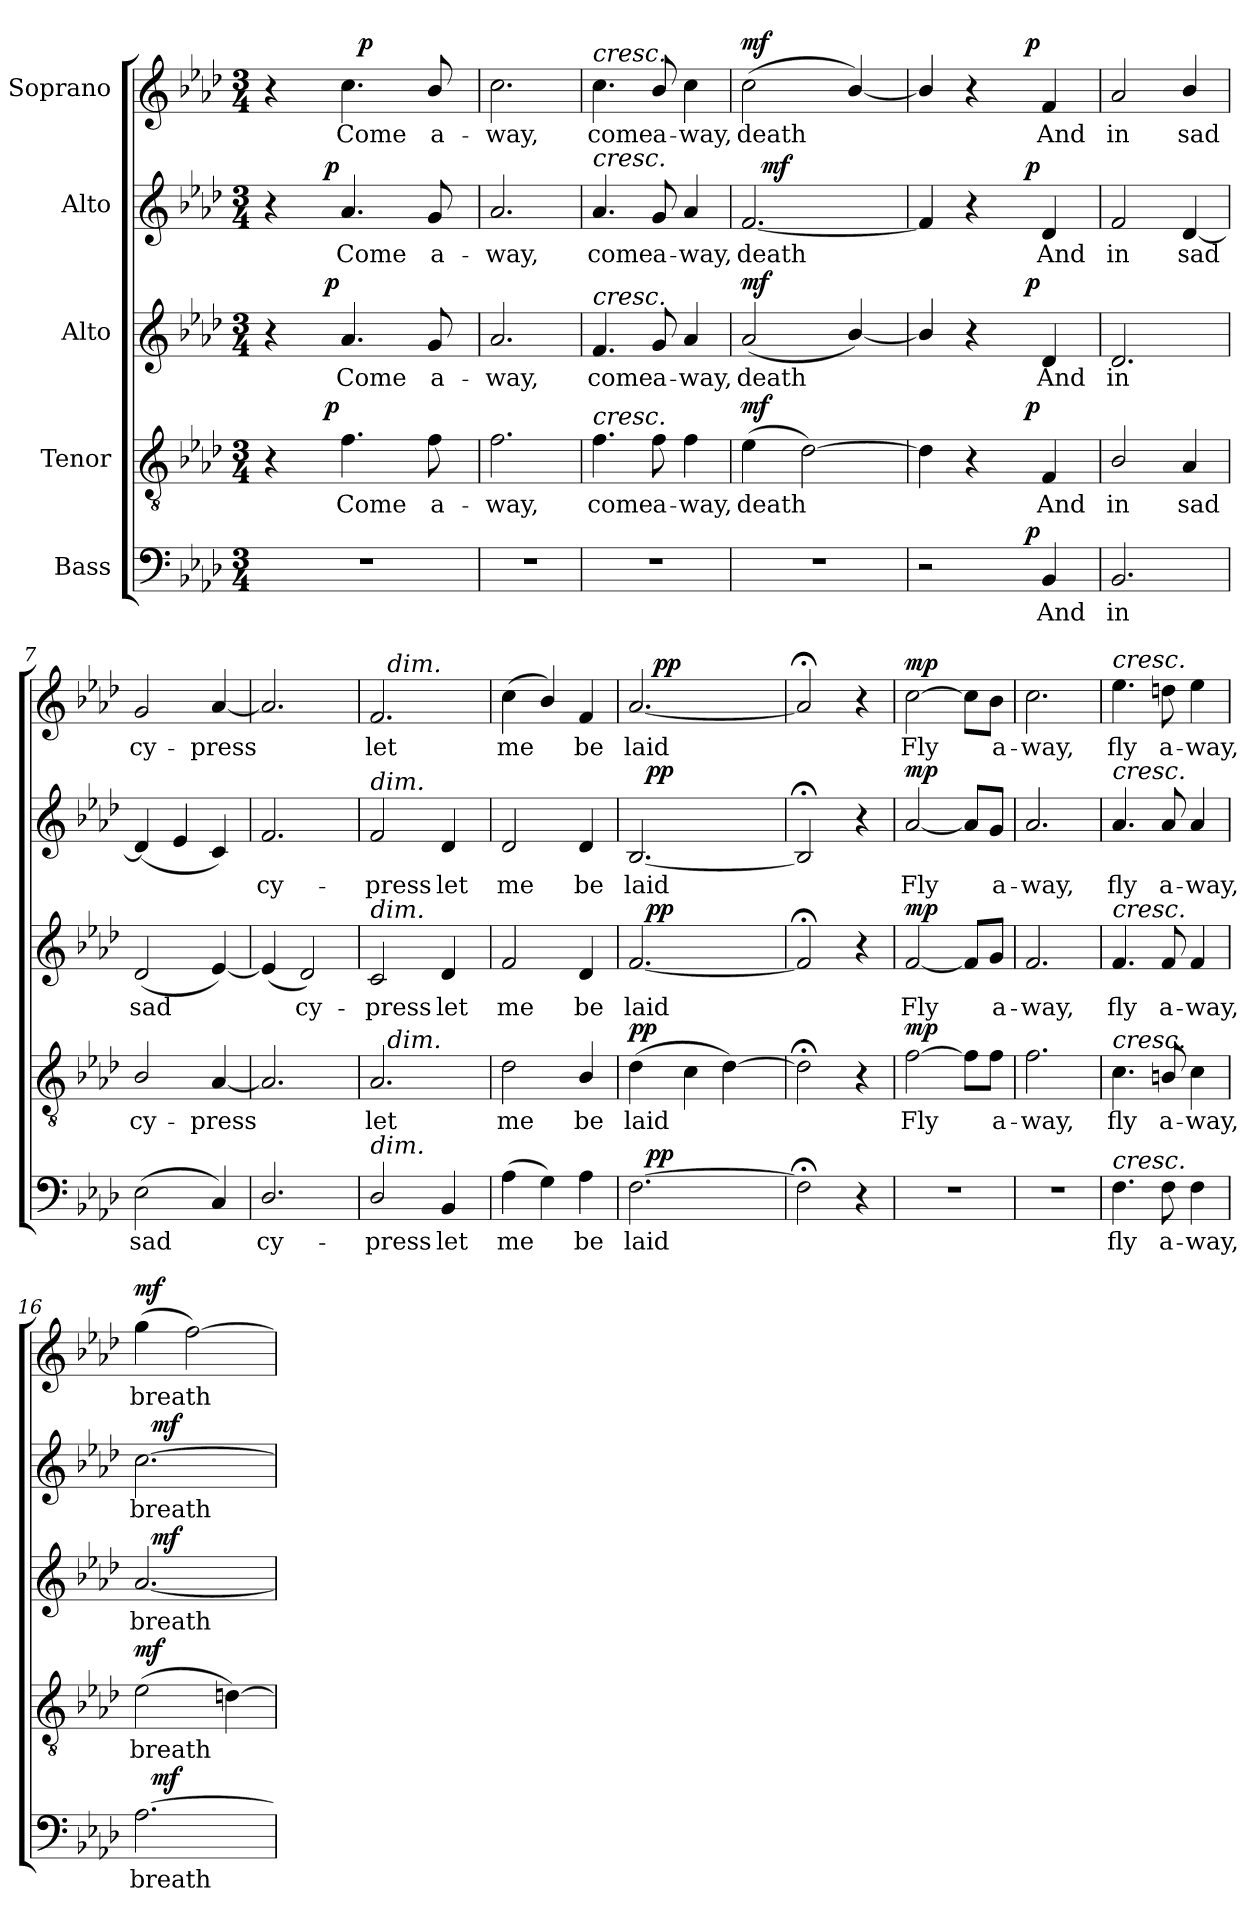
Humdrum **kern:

**kern	**text	**dynam	**kern	**text	**dynam	**kern	**text	**dynam	**kern	**text	**dynam	**kern	**text	**dynam
*part5	*part5	*part5	*part4	*part4	*part4	*part3	*part3	*part3	*part2	*part2	*part2	*part1	*part1	*part1
*staff5	*staff5	*staff5	*staff4	*staff4	*staff4	*staff3	*staff3	*staff3	*staff2	*staff2	*staff2	*staff1	*staff1	*staff1
*I"Bass	*	*	*I"Tenor	*	*	*I"Alto	*	*	*I"Alto	*	*	*I"Soprano	*	*
!!LO:PB:g=z
*stria5	*	*	*stria5	*	*	*stria5	*	*	*stria5	*	*	*stria5	*	*
*clefF4	*	*	*clefGv2	*	*	*clefG2	*	*	*clefG2	*	*	*clefG2	*	*
*k[b-e-a-d-]	*	*	*k[b-e-a-d-]	*	*	*k[b-e-a-d-]	*	*	*k[b-e-a-d-]	*	*	*k[b-e-a-d-]	*	*
*A-:	*	*	*A-:	*	*	*A-:	*	*	*A-:	*	*	*A-:	*	*
*M3/4	*	*	*M3/4	*	*	*M3/4	*	*	*M3/4	*	*	*M3/4	*	*
*MM85	*	*	*MM85	*	*	*MM85	*	*	*MM85	*	*	*MM85	*	*
=1	=1	=1	=1	=1	=1	=1	=1	=1	=1	=1	=1	=1	=1	=1
!	!	!	!	!	!	!	!	!	!	!	!	!LO:TX:a:t=not too slow	!	!
!LO:N:vis=1	!	!	!	!	!	!	!	!	!	!	!	!	!	!
*	*	*	*^	*	*	*^	*	*	*^	*	*	*^	*	*
2.r	.	.	4r	8ryy	.	.	4r	8ryy	.	.	4r	8ryy	.	.	4r	4ryy	.	.
.	.	.	.	16ryy	.	.	.	16ryy	.	.	.	16ryy	.	.	.	.	.	.
.	.	.	.	64ryy	.	.	.	64ryy	.	.	.	64ryy	.	.	.	.	.	.
!	!	!	!	!	!	!LO:DY:a	!	!	!	!LO:DY:a	!	!	!	!LO:DY:a	!	!	!	!
.	.	.	.	2ryy	.	p	.	2ryy	.	p	.	2ryy	.	p	.	.	.	.
!	!	!	!	!	!LO:LY:b:cj	!	!	!	!LO:LY:b:cj	!	!	!	!LO:LY:b:cj	!	!	!	!LO:LY:b:cj	!
.	.	.	4.f\	.	Come	.	4.a-/	.	Come	.	4.a-/	.	Come	.	4.cc\	32.ryy	Come	.
!	!	!	!	!	!	!	!	!	!	!	!	!	!	!	!	!	!	!LO:DY:a
.	.	.	.	.	.	.	.	.	.	.	.	.	.	.	.	4ryy	.	p
.	.	.	.	.	.	.	.	.	.	.	.	.	.	.	.	8ryy	.	.
!	!	!	!	!	!LO:LY:b:cj	!	!	!	!LO:LY:b:cj	!	!	!	!LO:LY:b:cj	!	!	!	!LO:LY:b:cj	!
.	.	.	8f\	.	a-	.	8g/	.	a-	.	8g/	.	a-	.	8b-/	.	a-	.
.	.	.	.	.	.	.	.	.	.	.	.	.	.	.	.	16ryy	.	.
.	.	.	.	32.ryy	.	.	.	32.ryy	.	.	.	32.ryy	.	.	.	.	.	.
.	.	.	.	.	.	.	.	.	.	.	.	.	.	.	.	64ryy	.	.
=2	=2	=2	=2	=2	=2	=2	=2	=2	=2	=2	=2	=2	=2	=2	=2	=2	=2	=2
!LO:N:vis=1	!	!	!	!	!LO:LY:b:cj	!	!	!	!LO:LY:b:cj	!	!	!	!LO:LY:b:cj	!	!	!	!LO:LY:b:cj	!
*	*	*	*v	*v	*	*	*	*	*	*	*v	*v	*	*	*v	*v	*	*
*	*	*	*	*	*	*v	*v	*	*	*	*	*	*	*	*
2.r	.	.	2.f\	-way,	.	2.a-/	-way,	.	2.a-/	-way,	.	2.cc\	-way,	.
=3	=3	=3	=3	=3	=3	=3	=3	=3	=3	=3	=3	=3	=3	=3
!	!	!	!	!	!	!	!	!	!	!	!	!LO:TX:a:i:t=cresc.	!	!
!	!	!	!	!	!	!	!	!	!LO:TX:a:i:t=cresc.	!	!	!	!	!
!	!	!	!	!	!	!LO:TX:a:i:t=cresc.	!	!	!	!	!	!	!	!
!	!	!	!LO:TX:a:i:t=cresc.	!	!	!	!	!	!	!	!	!	!	!
!LO:N:vis=1	!	!	!	!LO:LY:b:cj	!	!	!LO:LY:b:cj	!	!	!LO:LY:b:cj	!	!	!LO:LY:b:cj	!
2.r	.	.	4.f\	come	.	4.f/	come	.	4.a-/	come	.	4.cc\	come	.
!	!	!	!	!LO:LY:b	!	!	!LO:LY:b	!	!	!LO:LY:b	!	!	!LO:LY:b	!
.	.	.	8f\	a-	.	8g/	a-	.	8g/	a-	.	8b-/	a-	.
!	!	!	!	!LO:LY:b:cj	!	!	!LO:LY:b:cj	!	!	!LO:LY:b:cj	!	!	!LO:LY:b:cj	!
.	.	.	4f\	-way,	.	4a-/	-way,	.	4a-/	-way,	.	4cc\	-way,	.
=4	=4	=4	=4	=4	=4	=4	=4	=4	=4	=4	=4	=4	=4	=4
!LO:N:vis=1	!	!	!	!LO:LY:b	!LO:DY:a	!	!LO:LY:b	!LO:DY:a	!	!LO:LY:b	!	!	!LO:LY:b	!LO:DY:a
*	*	*	*	*	*	*	*	*	*^	*	*	*	*	*
2.r	.	.	(>4e-\	death	mf	(<2a-/	death	mf	[<2.f/	16ryy	death	.	(>2cc\	death	mf
!	!	!	!	!	!	!	!	!	!	!	!	!LO:DY:a	!	!	!
.	.	.	.	.	.	.	.	.	.	2ryy	.	mf	.	.	.
.	.	.	[>2d-\)	.	.	.	.	.	.	.	.	.	.	.	.
.	.	.	.	.	.	[<4b-/)	.	.	.	.	.	.	[<4b-/)	.	.
.	.	.	.	.	.	.	.	.	.	8.ryy	.	.	.	.	.
=5	=5	=5	=5	=5	=5	=5	=5	=5	=5	=5	=5	=5	=5	=5	=5
*^	*	*	*^	*	*	*^	*	*	*	*	*	*	*^	*	*
2r	4ryy	.	.	4d-\]	4ryy	.	.	4b-/]	4ryy	.	.	4f/]	4ryy	.	.	4b-/]	4ryy	.	.
.	8ryy	.	.	4r	8ryy	.	.	4r	8ryy	.	.	4r	8ryy	.	.	4r	8ryy	.	.
.	16ryy	.	.	.	16ryy	.	.	.	16ryy	.	.	.	16ryy	.	.	.	16ryy	.	.
.	64ryy	.	.	.	64ryy	.	.	.	64ryy	.	.	.	64ryy	.	.	.	64ryy	.	.
!	!	!	!LO:DY:a	!	!	!	!LO:DY:a	!	!	!	!LO:DY:a	!	!	!	!LO:DY:a	!	!	!	!LO:DY:a
.	4ryy	.	p	.	4ryy	.	p	.	4ryy	.	p	.	4ryy	.	p	.	4ryy	.	p
!	!	!LO:LY:b:cj	!	!	!	!LO:LY:b:cj	!	!	!	!LO:LY:b:cj	!	!	!	!LO:LY:b:cj	!	!	!	!LO:LY:b:cj	!
4BB-/	.	And	.	4F/	.	And	.	4d-/	.	And	.	4d-/	.	And	.	4f/	.	And	.
.	32.ryy	.	.	.	32.ryy	.	.	.	32.ryy	.	.	.	32.ryy	.	.	.	32.ryy	.	.
=6	=6	=6	=6	=6	=6	=6	=6	=6	=6	=6	=6	=6	=6	=6	=6	=6	=6	=6	=6
!	!	!LO:LY:b:cj	!	!	!	!LO:LY:b:cj	!	!	!	!LO:LY:b:cj	!	!	!	!LO:LY:b:cj	!	!	!	!LO:LY:b:cj	!
*v	*v	*	*	*	*	*	*	*v	*v	*	*	*v	*v	*	*	*v	*v	*	*
*	*	*	*v	*v	*	*	*	*	*	*	*	*	*	*	*
2.BB-/	in	.	2B-/	in	.	2.d-/	in	.	2f/	in	.	2a-/	in	.
!	!	!	!	!LO:LY:b:cj	!	!	!	!	!	!LO:LY:b	!	!	!LO:LY:b:cj	!
.	.	.	4A-/	sad	.	.	.	.	[<4d-/	sad	.	4b-/	sad	.
=7	=7	=7	=7	=7	=7	=7	=7	=7	=7	=7	=7	=7	=7	=7
!	!LO:LY:b	!	!	!LO:LY:b:cj	!	!	!LO:LY:b	!	!	!	!	!	!LO:LY:b:cj	!
(>2E-\	sad	.	2B-/	cy-	.	(<2d-/	sad	.	(<4d-/]	.	.	2g/	cy-	.
.	.	.	.	.	.	.	.	.	4e-/	.	.	.	.	.
!	!	!	!	!LO:LY:b	!	!	!	!	!	!	!	!	!LO:LY:b	!
4C/)	.	.	[<4A-/	-press	.	[<4e-/)	.	.	4c/)	.	.	[<4a-/	-press	.
=8	=8	=8	=8	=8	=8	=8	=8	=8	=8	=8	=8	=8	=8	=8
!	!LO:LY:b:cj	!	!	!	!	!	!	!	!	!LO:LY:b:cj	!	!	!	!
2.D-/	cy-	.	2.A-/]	.	.	(<4e-/]	.	.	2.f/	cy-	.	2.a-/]	.	.
!	!	!	!	!	!	!	!LO:LY:b:cj	!	!	!	!	!	!	!
.	.	.	.	.	.	2d-/)	cy-	.	.	.	.	.	.	.
!!LO:LB:g=z
=9	=9	=9	=9	=9	=9	=9	=9	=9	=9	=9	=9	=9	=9	=9
!	!	!	!	!	!	!	!	!	!LO:TX:a:i:t=dim.	!	!	!	!	!
!	!	!	!	!	!	!LO:TX:a:i:t=dim.	!	!	!	!	!	!	!	!
!LO:TX:a:i:t=dim.	!	!	!	!	!	!	!	!	!	!	!	!	!	!
!	!LO:LY:b:cj	!	!	!LO:LY:b:cj	!	!	!LO:LY:b:cj	!	!	!LO:LY:b:cj	!	!	!LO:LY:b:cj	!
*	*	*	*^	*	*	*	*	*	*	*	*	*^	*	*
2D-/	-press	.	2.A-/	16ryy	let	.	2c/	-press	.	2f/	-press	.	2.f/	16ryy	let	.
!	!	!	!	!	!	!	!	!	!	!	!	!	!	!LO:TX:a:i:t=dim.	!	!
!	!	!	!	!LO:TX:a:i:t=dim.	!	!	!	!	!	!	!	!	!	!	!	!
.	.	.	.	2ryy	.	.	.	.	.	.	.	.	.	2ryy	.	.
!	!LO:LY:b:cj	!	!	!	!	!	!	!LO:LY:b:cj	!	!	!LO:LY:b:cj	!	!	!	!	!
4BB-/	let	.	.	.	.	.	4d-/	let	.	4d-/	let	.	.	.	.	.
.	.	.	.	8.ryy	.	.	.	.	.	.	.	.	.	8.ryy	.	.
=10	=10	=10	=10	=10	=10	=10	=10	=10	=10	=10	=10	=10	=10	=10	=10	=10
!	!LO:LY:b:cj	!	!	!	!LO:LY:b:cj	!	!	!LO:LY:b:cj	!	!	!LO:LY:b	!	!	!	!LO:LY:b	!
*	*	*	*v	*v	*	*	*	*	*	*	*	*	*v	*v	*	*
(>4A-\	me	.	2d-\	me	.	2f/	me	.	2d-/	me	.	(>4cc\	me	.
4G\)	.	.	.	.	.	.	.	.	.	.	.	4b-/)	.	.
!	!LO:LY:b:cj	!	!	!LO:LY:b:cj	!	!	!LO:LY:b:cj	!	!	!LO:LY:b:cj	!	!	!LO:LY:b:cj	!
4A-\	be	.	4B-/	be	.	4d-/	be	.	4d-/	be	.	4f/	be	.
=11	=11	=11	=11	=11	=11	=11	=11	=11	=11	=11	=11	=11	=11	=11
!	!LO:LY:b	!	!	!LO:LY:b	!LO:DY:a	!	!LO:LY:b	!	!	!LO:LY:b	!	!	!LO:LY:b	!
*^	*	*	*	*	*	*^	*	*	*^	*	*	*^	*	*
[>2.F\	16ryy	laid	.	(>4d-\	laid	pp	[<2.f/	16ryy	laid	.	[<2.B-/	16ryy	laid	.	[<2.a-/	16ryy	laid	.
!	!	!	!LO:DY:a	!	!	!	!	!	!	!LO:DY:a	!	!	!	!LO:DY:a	!	!	!	!
.	2ryy	.	pp	.	.	.	.	2ryy	.	pp	.	2ryy	.	pp	.	64ryy	.	.
!	!	!	!	!	!	!	!	!	!	!	!	!	!	!	!	!	!	!LO:DY:a
.	.	.	.	.	.	.	.	.	.	.	.	.	.	.	.	2ryy	.	pp
.	.	.	.	4c\	.	.	.	.	.	.	.	.	.	.	.	.	.	.
.	.	.	.	[>4d-\)	.	.	.	.	.	.	.	.	.	.	.	.	.	.
.	8.ryy	.	.	.	.	.	.	8.ryy	.	.	.	8.ryy	.	.	.	.	.	.
.	.	.	.	.	.	.	.	.	.	.	.	.	.	.	.	8ryy	.	.
.	.	.	.	.	.	.	.	.	.	.	.	.	.	.	.	32.ryy	.	.
*	*	*	*	*	*	*	*v	*v	*	*	*	*	*	*	*v	*v	*	*
*v	*v	*	*	*	*	*	*	*	*	*v	*v	*	*	*	*	*
=12	=12	=12	=12	=12	=12	=12	=12	=12	=12	=12	=12	=12	=12	=12
2F;<\]	.	.	2d-;<\]	.	.	2f;</]	.	.	2B-;</]	.	.	2a-;</]	.	.
4r	.	.	4r	.	.	4r	.	.	4r	.	.	4r	.	.
=13	=13	=13	=13	=13	=13	=13	=13	=13	=13	=13	=13	=13	=13	=13
!LO:N:vis=1	!	!	!	!LO:LY:b	!LO:DY:a	!	!LO:LY:b	!LO:DY:a	!	!LO:LY:b	!LO:DY:a	!	!LO:LY:b	!LO:DY:a
2.r	.	.	[>2f\	Fly	mp	[<2f/	Fly	mp	[<2a-/	Fly	mp	[>2cc\	Fly	mp
.	.	.	8f\L]	.	.	8f/L]	.	.	8a-/L]	.	.	8cc\L]	.	.
!	!	!	!	!LO:LY:b:cj	!	!	!LO:LY:b:cj	!	!	!LO:LY:b:cj	!	!	!LO:LY:b:cj	!
.	.	.	8f\J	a-	.	8g/J	a-	.	8g/J	a-	.	8b-\J	a-	.
=14	=14	=14	=14	=14	=14	=14	=14	=14	=14	=14	=14	=14	=14	=14
!LO:N:vis=1	!	!	!	!LO:LY:b:cj	!	!	!LO:LY:b:cj	!	!	!LO:LY:b:cj	!	!	!LO:LY:b:cj	!
2.r	.	.	2.f\	-way,	.	2.f/	-way,	.	2.a-/	-way,	.	2.cc\	-way,	.
=15	=15	=15	=15	=15	=15	=15	=15	=15	=15	=15	=15	=15	=15	=15
!	!	!	!	!	!	!	!	!	!	!	!	!LO:TX:a:i:t=cresc.	!	!
!	!	!	!	!	!	!	!	!	!LO:TX:a:i:t=cresc.	!	!	!	!	!
!	!	!	!	!	!	!LO:TX:a:i:t=cresc.	!	!	!	!	!	!	!	!
!	!	!	!LO:TX:a:i:t=cresc.	!	!	!	!	!	!	!	!	!	!	!
!LO:TX:a:i:t=cresc.	!	!	!	!	!	!	!	!	!	!	!	!	!	!
!	!LO:LY:b:cj	!	!	!LO:LY:b:cj	!	!	!LO:LY:b:cj	!	!	!LO:LY:b:cj	!	!	!LO:LY:b:cj	!
4.F\	fly	.	4.c\	fly	.	4.f/	fly	.	4.a-/	fly	.	4.ee-\	fly	.
!	!LO:LY:b	!	!	!LO:LY:b	!	!	!LO:LY:b	!	!	!LO:LY:b	!	!	!LO:LY:b	!
8F\	a-	.	8Bn/	a-	.	8f/	a-	.	8a-/	a-	.	8ddn\	a-	.
!	!LO:LY:b:cj	!	!	!LO:LY:b:cj	!	!	!LO:LY:b:cj	!	!	!LO:LY:b:cj	!	!	!LO:LY:b:cj	!
4F\	-way,	.	4c\	-way,	.	4f/	-way,	.	4a-/	-way,	.	4ee-\	-way,	.
=16	=16	=16	=16	=16	=16	=16	=16	=16	=16	=16	=16	=16	=16	=16
!	!LO:LY:b	!	!	!LO:LY:b	!LO:DY:a	!	!LO:LY:b	!	!	!LO:LY:b	!	!	!LO:LY:b	!LO:DY:a
*^	*	*	*	*	*	*^	*	*	*^	*	*	*	*	*
[>2.A-\	16ryy	breath	.	(>2e-\	breath	mf	[<2.a-/	16ryy	breath	.	[>2.cc\	16ryy	breath	.	(>4gg\	breath	mf
!	!	!	!LO:DY:a	!	!	!	!	!	!	!LO:DY:a	!	!	!	!LO:DY:a	!	!	!
.	2ryy	.	mf	.	.	.	.	2ryy	.	mf	.	2ryy	.	mf	.	.	.
.	.	.	.	.	.	.	.	.	.	.	.	.	.	.	[>2ff\)	.	.
.	.	.	.	[>4dn\)	.	.	.	.	.	.	.	.	.	.	.	.	.
.	8.ryy	.	.	.	.	.	.	8.ryy	.	.	.	8.ryy	.	.	.	.	.
*	*	*	*	*	*	*	*v	*v	*	*	*	*	*	*	*	*	*
*v	*v	*	*	*	*	*	*	*	*	*v	*v	*	*	*	*	*
=	=	=	=	=	=	=	=	=	=	=	=	=	=	=
*-	*-	*-	*-	*-	*-	*-	*-	*-	*-	*-	*-	*-	*-	*-
